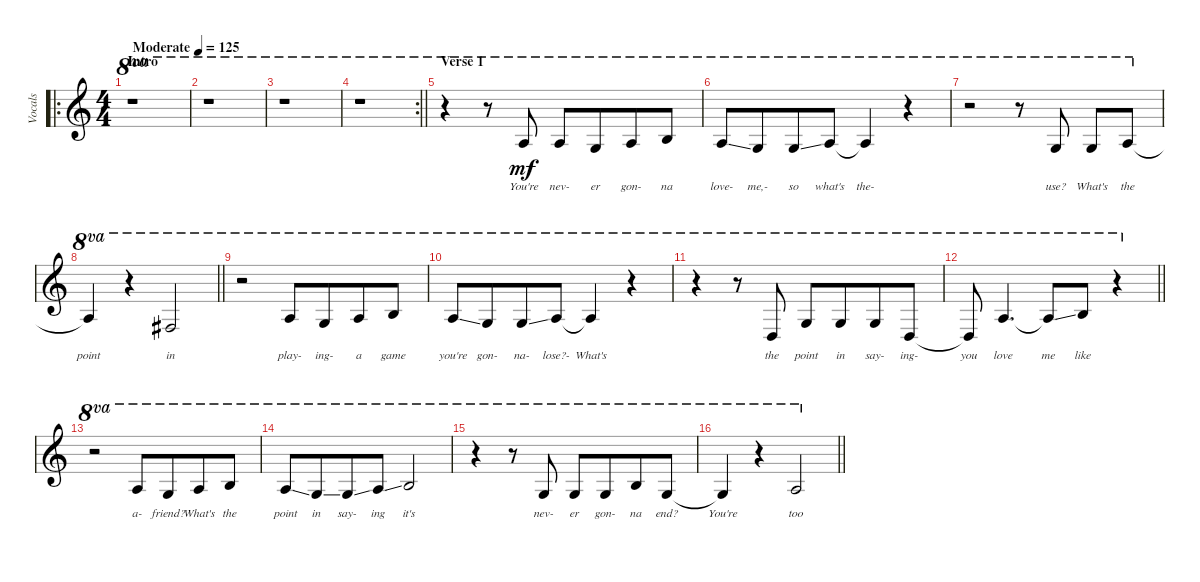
\track ("Vocals" "Vocals") {instrument lead1square}
\staff {score}
\tuning (E4 B3 G3 D3 A2 E2) {hide}
\ro
\ts (4 4)
\section ("" "Intro")
\tempo (125 "Moderate")
\clef g2
\ks c
r.1{ot 8va dy mf instrument lead1square} |
r.1{ot 8va} |
r.1{ot 8va} |
\rc 2
\barLineRight lightlight
r.1{ot 8va} |
\section ("" "Verse 1")
r.4{ot 8va} r.8{ot 8va} 5.1.8{ot 8va lyrics (0 "You're") lyrics (1 "") lyrics (2 "") lyrics (3 "") lyrics (4 "")} 5.1.8{ot 8va lyrics (0 "nev-") lyrics (1 "") lyrics (2 "") lyrics (3 "") lyrics (4 "")} 3.1.8{ot 8va lyrics (0 "er") lyrics (1 "") lyrics (2 "") lyrics (3 "") lyrics (4 "") beam merge} 5.1.8{ot 8va lyrics (0 "gon-") lyrics (1 "") lyrics (2 "") lyrics (3 "") lyrics (4 "")} 7.1.8{ot 8va lyrics (0 "na") lyrics (1 "") lyrics (2 "") lyrics (3 "") lyrics (4 "")} |
5.1{ss}.8{ot 8va lyrics (0 "love-") lyrics (1 "") lyrics (2 "") lyrics (3 "") lyrics (4 "")} 3.1.8{ot 8va lyrics (0 "me,-") lyrics (1 "") lyrics (2 "") lyrics (3 "") lyrics (4 "") beam merge} 3.1{ss}.8{ot 8va lyrics (0 "so") lyrics (1 "") lyrics (2 "") lyrics (3 "") lyrics (4 "")} 5.1.8{ot 8va lyrics (0 "what's") lyrics (1 "") lyrics (2 "") lyrics (3 "") lyrics (4 "")} 5.1{t}.4{ot 8va lyrics (0 "the-") lyrics (1 "") lyrics (2 "") lyrics (3 "") lyrics (4 "")} r.4{ot 8va} |
r.2{ot 8va} r.8{ot 8va} 3.1.8{ot 8va lyrics (0 "use?") lyrics (1 "") lyrics (2 "") lyrics (3 "") lyrics (4 "")} 3.1.8{ot 8va lyrics (0 "What's") lyrics (1 "") lyrics (2 "") lyrics (3 "") lyrics (4 "")} 5.1.8{ot 8va lyrics (0 "the") lyrics (1 "") lyrics (2 "") lyrics (3 "") lyrics (4 "")} |
\barLineRight lightlight
5.1{t}.4{ot 8va lyrics (0 "point") lyrics (1 "") lyrics (2 "") lyrics (3 "") lyrics (4 "")} r.4{ot 8va} 2.1.2{ot 8va lyrics (0 "in") lyrics (1 "") lyrics (2 "") lyrics (3 "") lyrics (4 "")} |
r.2{ot 8va} 5.1.8{ot 8va lyrics (0 "play-") lyrics (1 "") lyrics (2 "") lyrics (3 "") lyrics (4 "")} 3.1.8{ot 8va lyrics (0 "ing-") lyrics (1 "") lyrics (2 "") lyrics (3 "") lyrics (4 "") beam merge} 5.1.8{ot 8va lyrics (0 "a") lyrics (1 "") lyrics (2 "") lyrics (3 "") lyrics (4 "")} 7.1.8{ot 8va lyrics (0 "game") lyrics (1 "") lyrics (2 "") lyrics (3 "") lyrics (4 "")} |
5.1{ss}.8{ot 8va lyrics (0 "you're") lyrics (1 "") lyrics (2 "") lyrics (3 "") lyrics (4 "")} 3.1.8{ot 8va lyrics (0 "gon-") lyrics (1 "") lyrics (2 "") lyrics (3 "") lyrics (4 "") beam merge} 3.1{ss}.8{ot 8va lyrics (0 "na-") lyrics (1 "") lyrics (2 "") lyrics (3 "") lyrics (4 "")} 5.1.8{ot 8va lyrics (0 "lose?-") lyrics (1 "") lyrics (2 "") lyrics (3 "") lyrics (4 "")} 5.1{t}.4{ot 8va lyrics (0 "What's") lyrics (1 "") lyrics (2 "") lyrics (3 "") lyrics (4 "")} r.4{ot 8va} |
r.4{ot 8va} r.8{ot 8va} 3.2.8{ot 8va lyrics (0 "the") lyrics (1 "") lyrics (2 "") lyrics (3 "") lyrics (4 "")} 3.1.8{ot 8va lyrics (0 "point") lyrics (1 "") lyrics (2 "") lyrics (3 "") lyrics (4 "")} 3.1.8{ot 8va lyrics (0 "in") lyrics (1 "") lyrics (2 "") lyrics (3 "") lyrics (4 "") beam merge} 3.1.8{ot 8va lyrics (0 "say-") lyrics (1 "") lyrics (2 "") lyrics (3 "") lyrics (4 "")} 3.2.8{ot 8va lyrics (0 "ing-") lyrics (1 "") lyrics (2 "") lyrics (3 "") lyrics (4 "")} |
\barLineRight lightlight
3.2{t}.8{ot 8va lyrics (0 "you") lyrics (1 "") lyrics (2 "") lyrics (3 "") lyrics (4 "")} 5.1.4{d ot 8va lyrics (0 "love") lyrics (1 "") lyrics (2 "") lyrics (3 "") lyrics (4 "")} 5.1{ss t}.8{ot 8va lyrics (0 "me") lyrics (1 "") lyrics (2 "") lyrics (3 "") lyrics (4 "")} 7.1.8{ot 8va lyrics (0 "like") lyrics (1 "") lyrics (2 "") lyrics (3 "") lyrics (4 "")} r.4{ot 8va} |
r.2{ot 8va} 5.1.8{ot 8va lyrics (0 "a-") lyrics (1 "") lyrics (2 "") lyrics (3 "") lyrics (4 "")} 3.1.8{ot 8va lyrics (0 "friend?") lyrics (1 "") lyrics (2 "") lyrics (3 "") lyrics (4 "") beam merge} 5.1.8{ot 8va lyrics (0 "What's") lyrics (1 "") lyrics (2 "") lyrics (3 "") lyrics (4 "")} 7.1.8{ot 8va lyrics (0 "the") lyrics (1 "") lyrics (2 "") lyrics (3 "") lyrics (4 "")} |
5.1{ss}.8{ot 8va lyrics (0 "point") lyrics (1 "") lyrics (2 "") lyrics (3 "") lyrics (4 "")} 3.1{ss}.8{ot 8va lyrics (0 "in") lyrics (1 "") lyrics (2 "") lyrics (3 "") lyrics (4 "") beam merge} 3.1{ss}.8{ot 8va lyrics (0 "say-") lyrics (1 "") lyrics (2 "") lyrics (3 "") lyrics (4 "")} 5.1{ss}.8{ot 8va lyrics (0 "ing") lyrics (1 "") lyrics (2 "") lyrics (3 "") lyrics (4 "")} 7.1.2{ot 8va lyrics (0 "it's") lyrics (1 "") lyrics (2 "") lyrics (3 "") lyrics (4 "")} |
r.4{ot 8va} r.8{ot 8va} 3.1.8{ot 8va lyrics (0 "nev-") lyrics (1 "") lyrics (2 "") lyrics (3 "") lyrics (4 "")} 3.1.8{ot 8va lyrics (0 "er") lyrics (1 "") lyrics (2 "") lyrics (3 "") lyrics (4 "")} 3.1.8{ot 8va lyrics (0 "gon-") lyrics (1 "") lyrics (2 "") lyrics (3 "") lyrics (4 "") beam merge} 7.1.8{ot 8va lyrics (0 "na") lyrics (1 "") lyrics (2 "") lyrics (3 "") lyrics (4 "")} 3.1.8{ot 8va lyrics (0 "end?") lyrics (1 "") lyrics (2 "") lyrics (3 "") lyrics (4 "")} |
\barLineRight lightlight
3.1{t}.4{ot 8va lyrics (0 "You're") lyrics (1 "") lyrics (2 "") lyrics (3 "") lyrics (4 "")} r.4{ot 8va} 5.1.2{ot 8va lyrics (0 "too") lyrics (1 "") lyrics (2 "") lyrics (3 "") lyrics (4 "")}
